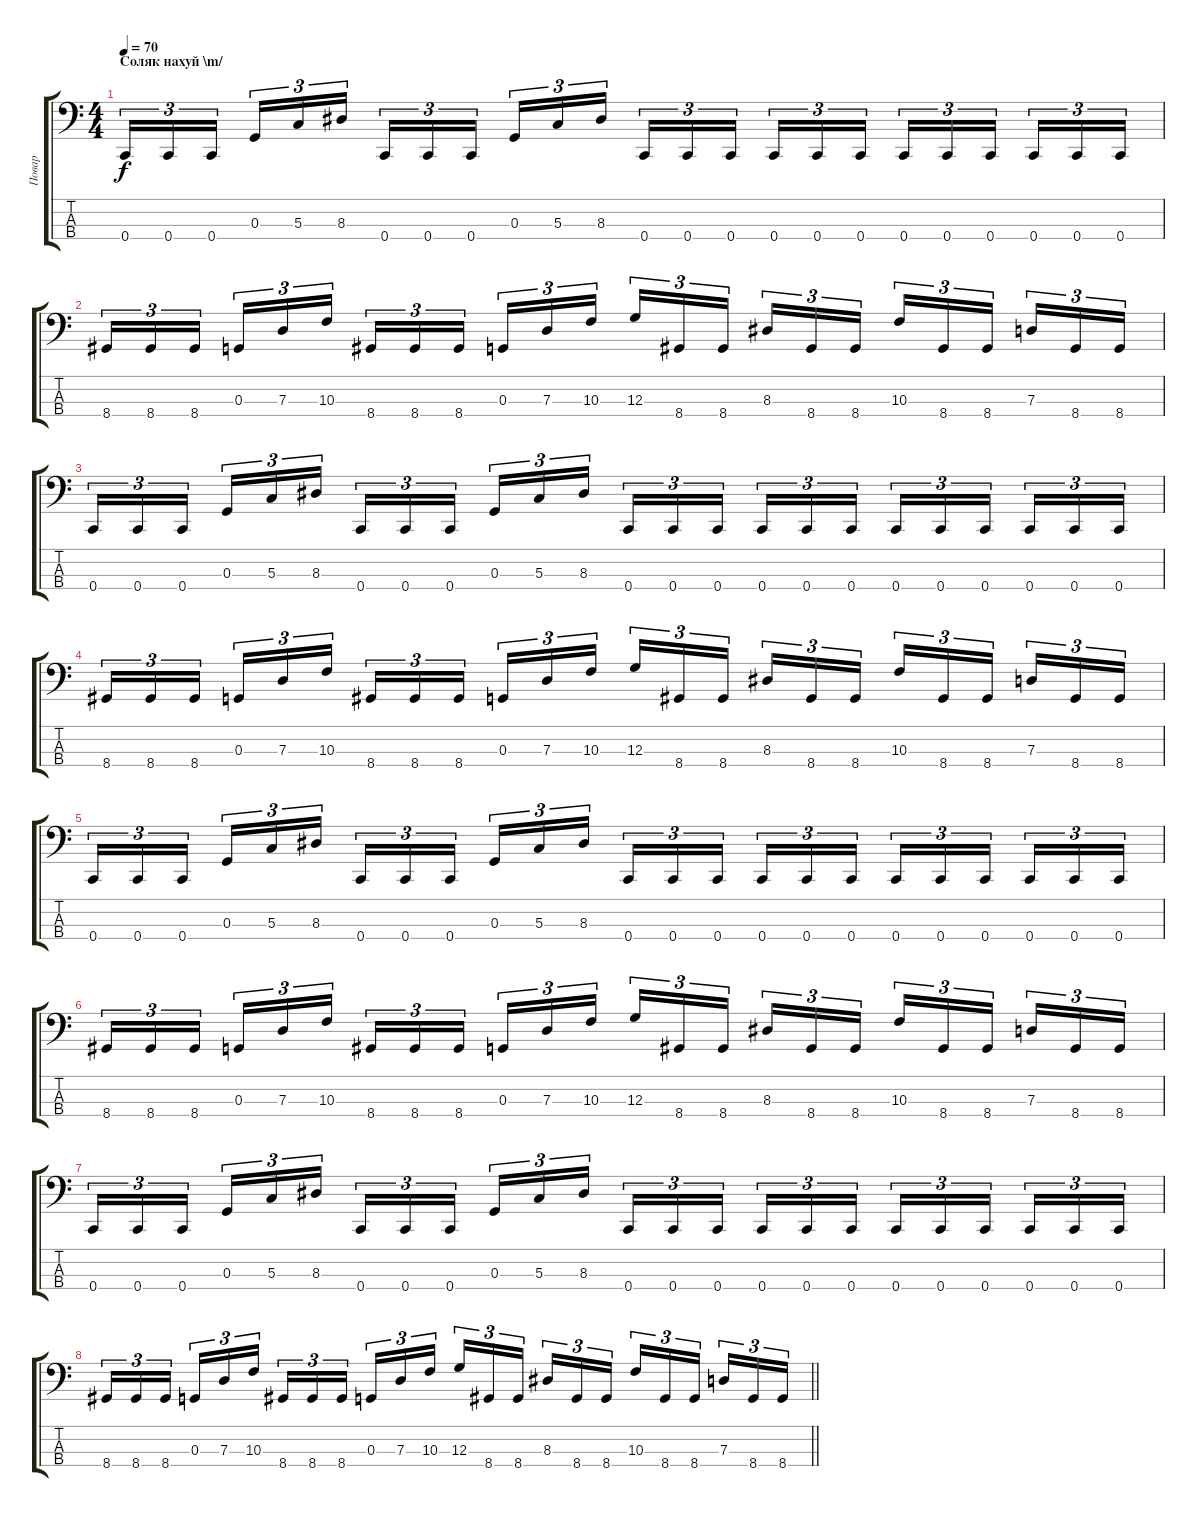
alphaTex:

\track ("Повар" "Повар") {instrument electricbasspick}
\staff {score tabs}
\tuning (F2 C2 G1 C1) {hide}
\ts (4 4)
\section ("" "Соляк нахуй \\m/")
\tempo 70
\clef f4
\ks c
0.4.16{tu (3 2) dy f} 0.4.16{tu (3 2)} 0.4.16{tu (3 2) beam splitsecondary} 0.3.16{tu (3 2)} 5.3.16{tu (3 2)} 8.3.16{tu (3 2)} 0.4.16{tu (3 2)} 0.4.16{tu (3 2)} 0.4.16{tu (3 2) beam splitsecondary} 0.3.16{tu (3 2)} 5.3.16{tu (3 2)} 8.3.16{tu (3 2)} 0.4.16{tu (3 2)} 0.4.16{tu (3 2)} 0.4.16{tu (3 2) beam splitsecondary} 0.4.16{tu (3 2)} 0.4.16{tu (3 2)} 0.4.16{tu (3 2)} 0.4.16{tu (3 2)} 0.4.16{tu (3 2)} 0.4.16{tu (3 2) beam splitsecondary} 0.4.16{tu (3 2)} 0.4.16{tu (3 2)} 0.4.16{tu (3 2)} |
8.4.16{tu (3 2)} 8.4.16{tu (3 2)} 8.4.16{tu (3 2) beam splitsecondary} 0.3.16{tu (3 2)} 7.3.16{tu (3 2)} 10.3.16{tu (3 2)} 8.4.16{tu (3 2)} 8.4.16{tu (3 2)} 8.4.16{tu (3 2) beam splitsecondary} 0.3.16{tu (3 2)} 7.3.16{tu (3 2)} 10.3.16{tu (3 2)} 12.3.16{tu (3 2)} 8.4.16{tu (3 2)} 8.4.16{tu (3 2) beam splitsecondary} 8.3.16{tu (3 2)} 8.4.16{tu (3 2)} 8.4.16{tu (3 2)} 10.3.16{tu (3 2)} 8.4.16{tu (3 2)} 8.4.16{tu (3 2) beam splitsecondary} 7.3.16{tu (3 2)} 8.4.16{tu (3 2)} 8.4.16{tu (3 2)} |
0.4.16{tu (3 2)} 0.4.16{tu (3 2)} 0.4.16{tu (3 2) beam splitsecondary} 0.3.16{tu (3 2)} 5.3.16{tu (3 2)} 8.3.16{tu (3 2)} 0.4.16{tu (3 2)} 0.4.16{tu (3 2)} 0.4.16{tu (3 2) beam splitsecondary} 0.3.16{tu (3 2)} 5.3.16{tu (3 2)} 8.3.16{tu (3 2)} 0.4.16{tu (3 2)} 0.4.16{tu (3 2)} 0.4.16{tu (3 2) beam splitsecondary} 0.4.16{tu (3 2)} 0.4.16{tu (3 2)} 0.4.16{tu (3 2)} 0.4.16{tu (3 2)} 0.4.16{tu (3 2)} 0.4.16{tu (3 2) beam splitsecondary} 0.4.16{tu (3 2)} 0.4.16{tu (3 2)} 0.4.16{tu (3 2)} |
8.4.16{tu (3 2)} 8.4.16{tu (3 2)} 8.4.16{tu (3 2) beam splitsecondary} 0.3.16{tu (3 2)} 7.3.16{tu (3 2)} 10.3.16{tu (3 2)} 8.4.16{tu (3 2)} 8.4.16{tu (3 2)} 8.4.16{tu (3 2) beam splitsecondary} 0.3.16{tu (3 2)} 7.3.16{tu (3 2)} 10.3.16{tu (3 2)} 12.3.16{tu (3 2)} 8.4.16{tu (3 2)} 8.4.16{tu (3 2) beam splitsecondary} 8.3.16{tu (3 2)} 8.4.16{tu (3 2)} 8.4.16{tu (3 2)} 10.3.16{tu (3 2)} 8.4.16{tu (3 2)} 8.4.16{tu (3 2) beam splitsecondary} 7.3.16{tu (3 2)} 8.4.16{tu (3 2)} 8.4.16{tu (3 2)} |
0.4.16{tu (3 2)} 0.4.16{tu (3 2)} 0.4.16{tu (3 2) beam splitsecondary} 0.3.16{tu (3 2)} 5.3.16{tu (3 2)} 8.3.16{tu (3 2)} 0.4.16{tu (3 2)} 0.4.16{tu (3 2)} 0.4.16{tu (3 2) beam splitsecondary} 0.3.16{tu (3 2)} 5.3.16{tu (3 2)} 8.3.16{tu (3 2)} 0.4.16{tu (3 2)} 0.4.16{tu (3 2)} 0.4.16{tu (3 2) beam splitsecondary} 0.4.16{tu (3 2)} 0.4.16{tu (3 2)} 0.4.16{tu (3 2)} 0.4.16{tu (3 2)} 0.4.16{tu (3 2)} 0.4.16{tu (3 2) beam splitsecondary} 0.4.16{tu (3 2)} 0.4.16{tu (3 2)} 0.4.16{tu (3 2)} |
8.4.16{tu (3 2)} 8.4.16{tu (3 2)} 8.4.16{tu (3 2) beam splitsecondary} 0.3.16{tu (3 2)} 7.3.16{tu (3 2)} 10.3.16{tu (3 2)} 8.4.16{tu (3 2)} 8.4.16{tu (3 2)} 8.4.16{tu (3 2) beam splitsecondary} 0.3.16{tu (3 2)} 7.3.16{tu (3 2)} 10.3.16{tu (3 2)} 12.3.16{tu (3 2)} 8.4.16{tu (3 2)} 8.4.16{tu (3 2) beam splitsecondary} 8.3.16{tu (3 2)} 8.4.16{tu (3 2)} 8.4.16{tu (3 2)} 10.3.16{tu (3 2)} 8.4.16{tu (3 2)} 8.4.16{tu (3 2) beam splitsecondary} 7.3.16{tu (3 2)} 8.4.16{tu (3 2)} 8.4.16{tu (3 2)} |
0.4.16{tu (3 2)} 0.4.16{tu (3 2)} 0.4.16{tu (3 2) beam splitsecondary} 0.3.16{tu (3 2)} 5.3.16{tu (3 2)} 8.3.16{tu (3 2)} 0.4.16{tu (3 2)} 0.4.16{tu (3 2)} 0.4.16{tu (3 2) beam splitsecondary} 0.3.16{tu (3 2)} 5.3.16{tu (3 2)} 8.3.16{tu (3 2)} 0.4.16{tu (3 2)} 0.4.16{tu (3 2)} 0.4.16{tu (3 2) beam splitsecondary} 0.4.16{tu (3 2)} 0.4.16{tu (3 2)} 0.4.16{tu (3 2)} 0.4.16{tu (3 2)} 0.4.16{tu (3 2)} 0.4.16{tu (3 2) beam splitsecondary} 0.4.16{tu (3 2)} 0.4.16{tu (3 2)} 0.4.16{tu (3 2)} |
\barLineRight lightlight
8.4.16{tu (3 2)} 8.4.16{tu (3 2)} 8.4.16{tu (3 2) beam splitsecondary} 0.3.16{tu (3 2)} 7.3.16{tu (3 2)} 10.3.16{tu (3 2)} 8.4.16{tu (3 2)} 8.4.16{tu (3 2)} 8.4.16{tu (3 2) beam splitsecondary} 0.3.16{tu (3 2)} 7.3.16{tu (3 2)} 10.3.16{tu (3 2)} 12.3.16{tu (3 2)} 8.4.16{tu (3 2)} 8.4.16{tu (3 2) beam splitsecondary} 8.3.16{tu (3 2)} 8.4.16{tu (3 2)} 8.4.16{tu (3 2)} 10.3.16{tu (3 2)} 8.4.16{tu (3 2)} 8.4.16{tu (3 2) beam splitsecondary} 7.3.16{tu (3 2)} 8.4.16{tu (3 2)} 8.4.16{tu (3 2)}
